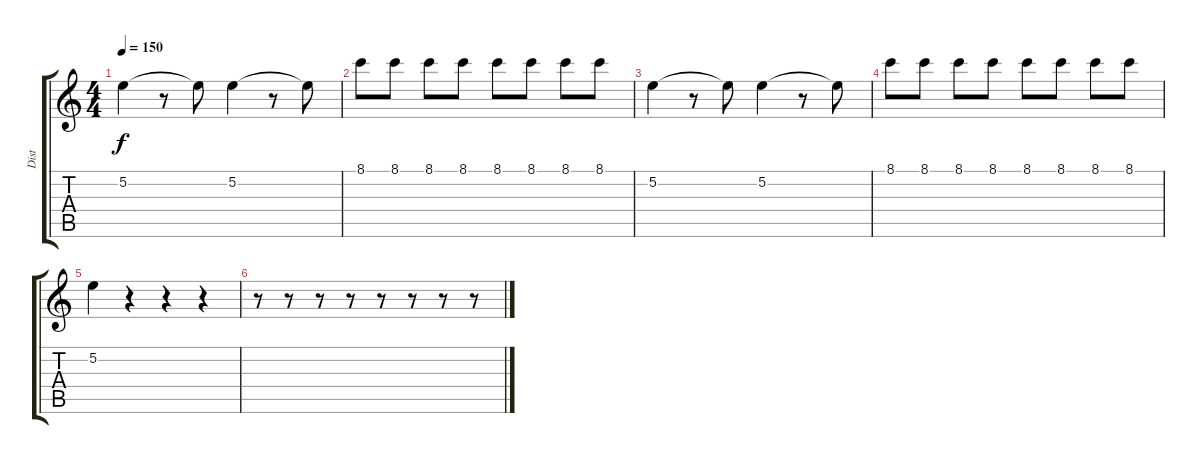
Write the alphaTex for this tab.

\track ("Dist" "Dist") {instrument distortionguitar}
\staff {score tabs}
\tuning (E4 B3 G3 D3 A2 E2) {hide}
\ts (4 4)
\tempo 150
\clef g2
\ks c
5.2.4{dy f} r.8 5.2{t}.8 5.2.4 r.8 5.2{t}.8 |
8.1.8 8.1.8 8.1.8 8.1.8 8.1.8 8.1.8 8.1.8 8.1.8 |
5.2.4 r.8 5.2{t}.8 5.2.4 r.8 5.2{t}.8 |
8.1.8 8.1.8 8.1.8 8.1.8 8.1.8 8.1.8 8.1.8 8.1.8 |
5.2.4 r.4 r.4 r.4 |
r.8 r.8 r.8 r.8 r.8 r.8 r.8 r.8
